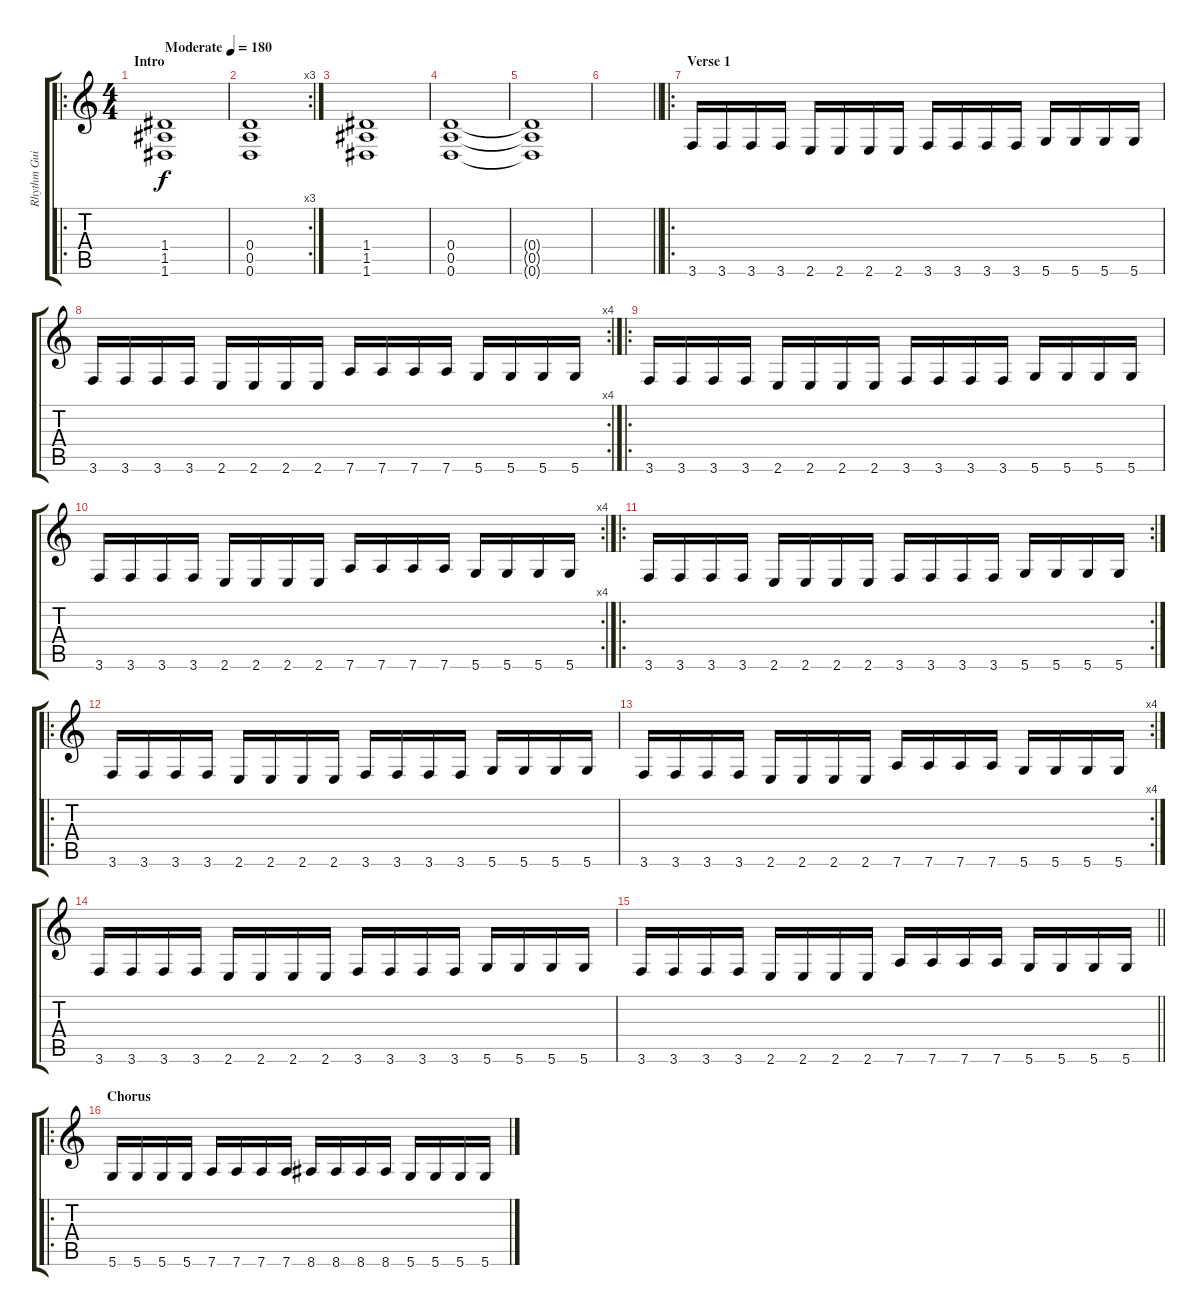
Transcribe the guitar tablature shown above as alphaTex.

\track ("Rhythm Guitar" "Rhythm Gui") {instrument overdrivenguitar}
\staff {score tabs}
\tuning (E4 B3 G3 D3 A2 D2) {hide}
\ro
\ts (4 4)
\section ("" "Intro")
\tempo (180 "Moderate")
\clef g2
\ks c
(1.4 1.5 1.6).1{dy f instrument overdrivenguitar} |
\rc 3
(0.4 0.5 0.6).1 |
(1.4 1.5 1.6).1 |
(0.4 0.5 0.6).1 |
(0.4{t} 0.5{t} 0.6{t}).1 |
\barLineRight lightlight
|
\ro
\section ("" "Verse 1")
3.6.16 3.6.16 3.6.16 3.6.16 2.6.16 2.6.16 2.6.16 2.6.16 3.6.16 3.6.16 3.6.16 3.6.16 5.6.16 5.6.16 5.6.16 5.6.16 |
\rc 4
3.6.16 3.6.16 3.6.16 3.6.16 2.6.16 2.6.16 2.6.16 2.6.16 7.6.16 7.6.16 7.6.16 7.6.16 5.6.16 5.6.16 5.6.16 5.6.16 |
\ro
3.6.16 3.6.16 3.6.16 3.6.16 2.6.16 2.6.16 2.6.16 2.6.16 3.6.16 3.6.16 3.6.16 3.6.16 5.6.16 5.6.16 5.6.16 5.6.16 |
\rc 4
3.6.16 3.6.16 3.6.16 3.6.16 2.6.16 2.6.16 2.6.16 2.6.16 7.6.16 7.6.16 7.6.16 7.6.16 5.6.16 5.6.16 5.6.16 5.6.16 |
\ro
\rc 2
3.6.16 3.6.16 3.6.16 3.6.16 2.6.16 2.6.16 2.6.16 2.6.16 3.6.16 3.6.16 3.6.16 3.6.16 5.6.16 5.6.16 5.6.16 5.6.16 |
\ro
3.6.16 3.6.16 3.6.16 3.6.16 2.6.16 2.6.16 2.6.16 2.6.16 3.6.16 3.6.16 3.6.16 3.6.16 5.6.16 5.6.16 5.6.16 5.6.16 |
\rc 4
3.6.16 3.6.16 3.6.16 3.6.16 2.6.16 2.6.16 2.6.16 2.6.16 7.6.16 7.6.16 7.6.16 7.6.16 5.6.16 5.6.16 5.6.16 5.6.16 |
3.6.16 3.6.16 3.6.16 3.6.16 2.6.16 2.6.16 2.6.16 2.6.16 3.6.16 3.6.16 3.6.16 3.6.16 5.6.16 5.6.16 5.6.16 5.6.16 |
\barLineRight lightlight
3.6.16 3.6.16 3.6.16 3.6.16 2.6.16 2.6.16 2.6.16 2.6.16 7.6.16 7.6.16 7.6.16 7.6.16 5.6.16 5.6.16 5.6.16 5.6.16 |
\ro
\section ("" "Chorus")
5.6.16 5.6.16 5.6.16 5.6.16 7.6.16 7.6.16 7.6.16 7.6.16 8.6.16 8.6.16 8.6.16 8.6.16 5.6.16 5.6.16 5.6.16 5.6.16
